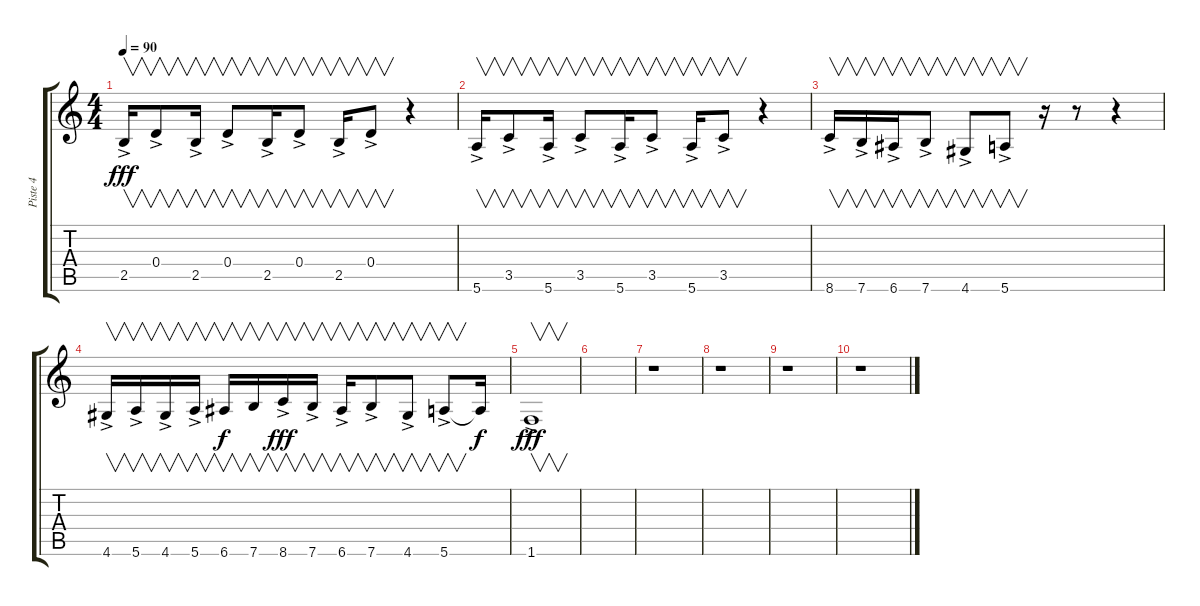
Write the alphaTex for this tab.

\track ("Piste 4" "Piste 4") {instrument electricguitarclean}
\staff {score tabs}
\tuning (E4 B3 G3 D3 A2 E2) {hide}
\ts (4 4)
\tempo 90
\clef g2
\ks c
2.5{ac}.16{v dy fff} 0.4{ac}.8{v} 2.5{ac}.16{v} 0.4{ac}.8{v} 2.5{ac}.16{v} 0.4{ac}.8{v} 2.5{ac}.16{v} 0.4{ac}.8{v} r.4 |
5.6{ac}.16{v} 3.5{ac}.8{v} 5.6{ac}.16{v} 3.5{ac}.8{v} 5.6{ac}.16{v} 3.5{ac}.8{v} 5.6{ac}.16{v} 3.5{ac}.8{v} r.4 |
8.6{ac}.16{v} 7.6{ac}.16{v} 6.6{ac}.16{v} 7.6{ac}.8{v} 4.6{ac}.8{v} 5.6{ac}.8{v} r.16 r.8 r.4 |
4.6{ac}.16{v} 5.6{ac}.16{v} 4.6{ac}.16{v} 5.6{ac}.16{v} 6.6.16{v dy f} 7.6.16{v} 8.6{ac}.16{v dy fff} 7.6{ac}.16{v} 6.6{ac}.16{v} 7.6{ac}.8{v} 4.6{ac}.8{v} 5.6{ac}.8{v} 5.6{t}.16{dy f} |
1.6{ac}.1{v dy fff} |
|
r.1 |
r.1 |
r.1 |
r.1
